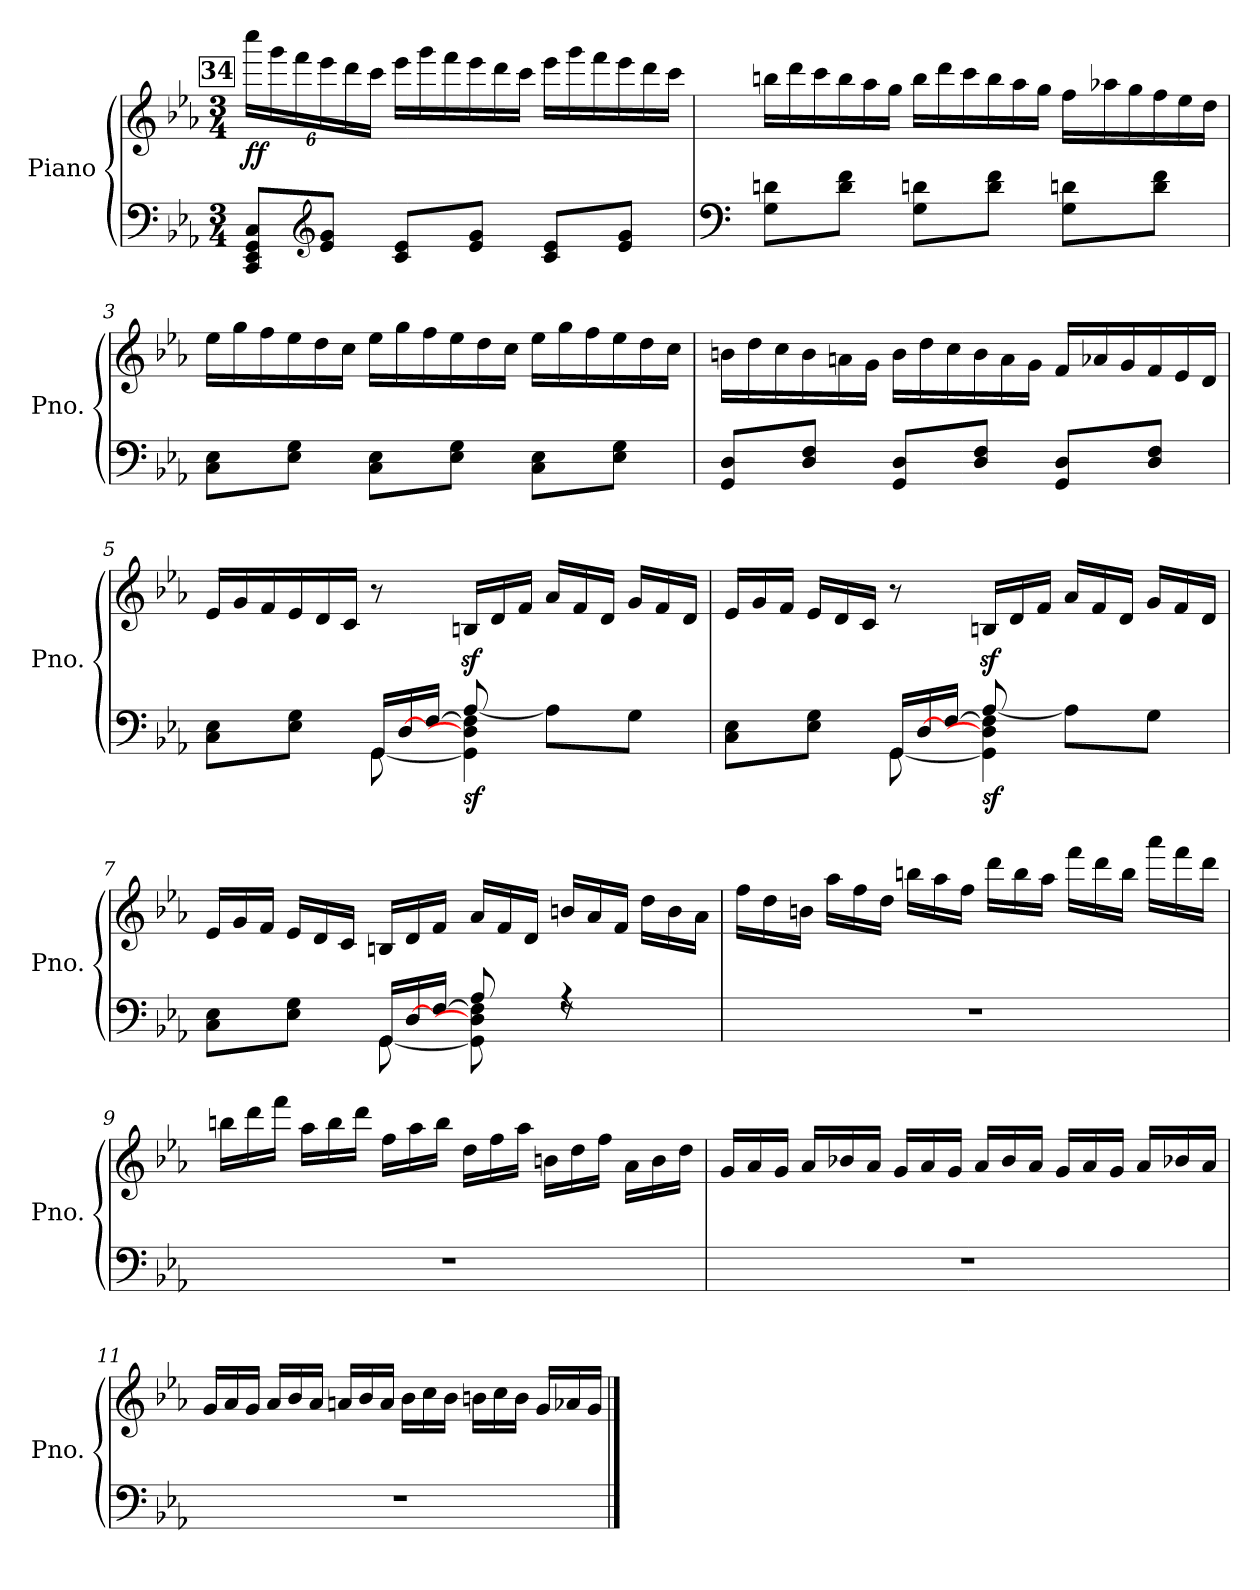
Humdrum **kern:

**kern	**kern	**dynam
*part1	*part1	*part1
*staff2	*staff1	*staff1/2
*I"Piano	*	*
*I'Pno.	*	*
*clefF4	*clefG2	*
*k[b-e-a-]	*k[b-e-a-]	*
*M3/4	*M3/4	*
!!LO:REH:place=s1:a:B:fs=14:t=34
=1	=1	=1
!	!	!LO:DY:b
8CC/ 8EE-/ 8GG/ 8C/L	24cccc\LL	ff
.	24ggg\	.
.	24fff\	.
*clefG2	*	*
8e-/ 8g/J	24eee-\	.
.	24ddd\	.
.	24ccc\JJ	.
*	*Xtuplet	*
8c/ 8e-/L	24eee-\LL	.
.	24ggg\	.
.	24fff\	.
8e-/ 8g/J	24eee-\	.
.	24ddd\	.
.	24ccc\JJ	.
8c/ 8e-/L	24eee-\LL	.
.	24ggg\	.
.	24fff\	.
8e-/ 8g/J	24eee-\	.
.	24ddd\	.
.	24ccc\JJ	.
=2	=2	=2
*clefF4	*	*
8G\<< 8dn\<<L	24bbn\LL	.
.	24ddd\	.
.	24ccc\	.
8d\<< 8f\<<J	24bb\	.
.	24aa-\	.
.	24gg\JJ	.
8G\<< 8dn\<<L	24bb\LL	.
.	24ddd\	.
.	24ccc\	.
8d\<< 8f\<<J	24bb\	.
.	24aa-\	.
.	24gg\JJ	.
8G\ 8dn\L	24ff\LL	.
.	24aa-X\	.
.	24gg\	.
8d\ 8f\J	24ff\	.
.	24ee-\	.
.	24dd\JJ	.
=3	=3	=3
8C\ 8E-\L	24ee-\LL	.
.	24gg\	.
.	24ff\	.
8E-\ 8G\J	24ee-\	.
.	24dd\	.
.	24cc\JJ	.
8C\ 8E-\L	24ee-\LL	.
.	24gg\	.
.	24ff\	.
8E-\ 8G\J	24ee-\	.
.	24dd\	.
.	24cc\JJ	.
8C\ 8E-\L	24ee-\LL	.
.	24gg\	.
.	24ff\	.
8E-\ 8G\J	24ee-\	.
.	24dd\	.
.	24cc\JJ	.
=4	=4	=4
8GG/ 8D/L	24bn\LL	.
.	24dd\	.
.	24cc\	.
8D/ 8F/J	24b\	.
.	24an\	.
.	24g\JJ	.
8GG/ 8D/L	24b\LL	.
.	24dd\	.
.	24cc\	.
8D/ 8F/J	24b\	.
.	24a\	.
.	24g\JJ	.
8GG/ 8D/L	24f/LL	.
.	24a-X/	.
.	24g/	.
8D/ 8F/J	24f/	.
.	24e-/	.
.	24d/JJ	.
=5	=5	=5
*^	*	*
8C\<< 8E-\<<L	4ryy	24e-/LL	.
.	.	24g/	.
.	.	24f/	.
8E-\<< 8G\<<J	.	24e-/	.
.	.	24d/	.
.	.	24c/JJ	.
*Xtuplet	*	*	*
24GG/LL	[8GG\	8r	.
[24D/	.	.	.
[24F/JJ	.	.	.
!	!	!	!LO:DY:b=2
4GG\] 4D\] 4F\]	[8A-/	24Bnz</LL	sf
.	.	24d/	.
.	.	24f/JJ	.
.	8A-\L]	24a-/LL	.
.	.	24f/	.
.	.	24d/JJ	.
8rGGyy	8G<\J	24g/LL	.
.	.	24f/	.
.	.	24d/JJ	.
=6	=6	=6	=6
8C\ 8E-\L	4ryy	24e-/LL	.
.	.	24g/	.
.	.	24f/JJ	.
8E-\ 8G\J	.	24e-/LL	.
.	.	24d/	.
.	.	24c/JJ	.
24GG/LL	[8GG\	8r	.
[24D/	.	.	.
[24F/JJ	.	.	.
!	!	!	!LO:DY:b=2
4GG\] 4D\] 4F\]	[8A-/	24Bnz</LL	sf
.	.	24d/	.
.	.	24f/JJ	.
.	8A-\L]	24a-/LL	.
.	.	24f/	.
.	.	24d/JJ	.
8rGGyy	8G\J	24g/LL	.
.	.	24f/	.
.	.	24d/JJ	.
=7	=7	=7	=7
8C\ 8E-\L	4ryy	24e-/LL	.
.	.	24g/	.
.	.	24f/JJ	.
8E-\ 8G\J	.	24e-/LL	.
.	.	24d/	.
.	.	24c/JJ	.
24GG/LL	[8GG\	24Bn/LL	.
[24D/	.	24d/	.
[24F/JJ	.	24f/JJ	.
8GG\] 8D\] 8F\]	8A-/	24a-/LL	.
.	.	24f/	.
.	.	24d/JJ	.
8r	4rA	24bn/LL	.
.	.	24a-/	.
.	.	24f/JJ	.
8rGGyy	.	24dd\LL	.
.	.	24b\	.
.	.	24a-\JJ	.
*v	*v	*	*
=8	=8	=8
2.r	24ff\LL	.
.	24dd\	.
.	24bn\JJ	.
.	24aa-\LL	.
.	24ff\	.
.	24dd\JJ	.
.	24bbn\LL	.
.	24aa-\	.
.	24ff\JJ	.
.	24ddd\LL	.
.	24bb\	.
.	24aa-\JJ	.
.	24fff\LL	.
.	24ddd\	.
.	24bb\JJ	.
.	24aaa-\LL	.
.	24fff\	.
.	24ddd\JJ	.
=9	=9	=9
2.r	24bbn\LL	.
.	24ddd\	.
.	24fff\JJ	.
.	24aa-\LL	.
.	24bb\	.
.	24ddd\JJ	.
.	24ff\LL	.
.	24aa-\	.
.	24bb\JJ	.
.	24dd\LL	.
.	24ff\	.
.	24aa-\JJ	.
.	24bn\LL	.
.	24dd\	.
.	24ff\JJ	.
.	24a-\LL	.
.	24b\	.
.	24dd\JJ	.
=10	=10	=10
2.r	24g/LL	.
.	24a-/	.
.	24g/JJ	.
.	24a-/LL	.
.	24b-X/	.
.	24a-/JJ	.
.	24g/LL	.
.	24a-/	.
.	24g/JJ	.
.	24a-/LL	.
.	24b-/	.
.	24a-/JJ	.
.	24g/LL	.
.	24a-/	.
.	24g/JJ	.
.	24a-/LL	.
.	24b-X/	.
.	24a-/JJ	.
=11	=11	=11
2.r	24g/LL	.
.	24a-/	.
.	24g/JJ	.
.	24a-/LL	.
.	24b-/	.
.	24a-/JJ	.
.	24an/LL	.
.	24b-/	.
.	24a/JJ	.
.	24b-\LL	.
.	24cc\	.
.	24b-\JJ	.
.	24bn\LL	.
.	24cc\	.
.	24b\JJ	.
.	24g/LL	.
.	24a-X/	.
.	24g/JJ	.
==	==	==
*-	*-	*-
